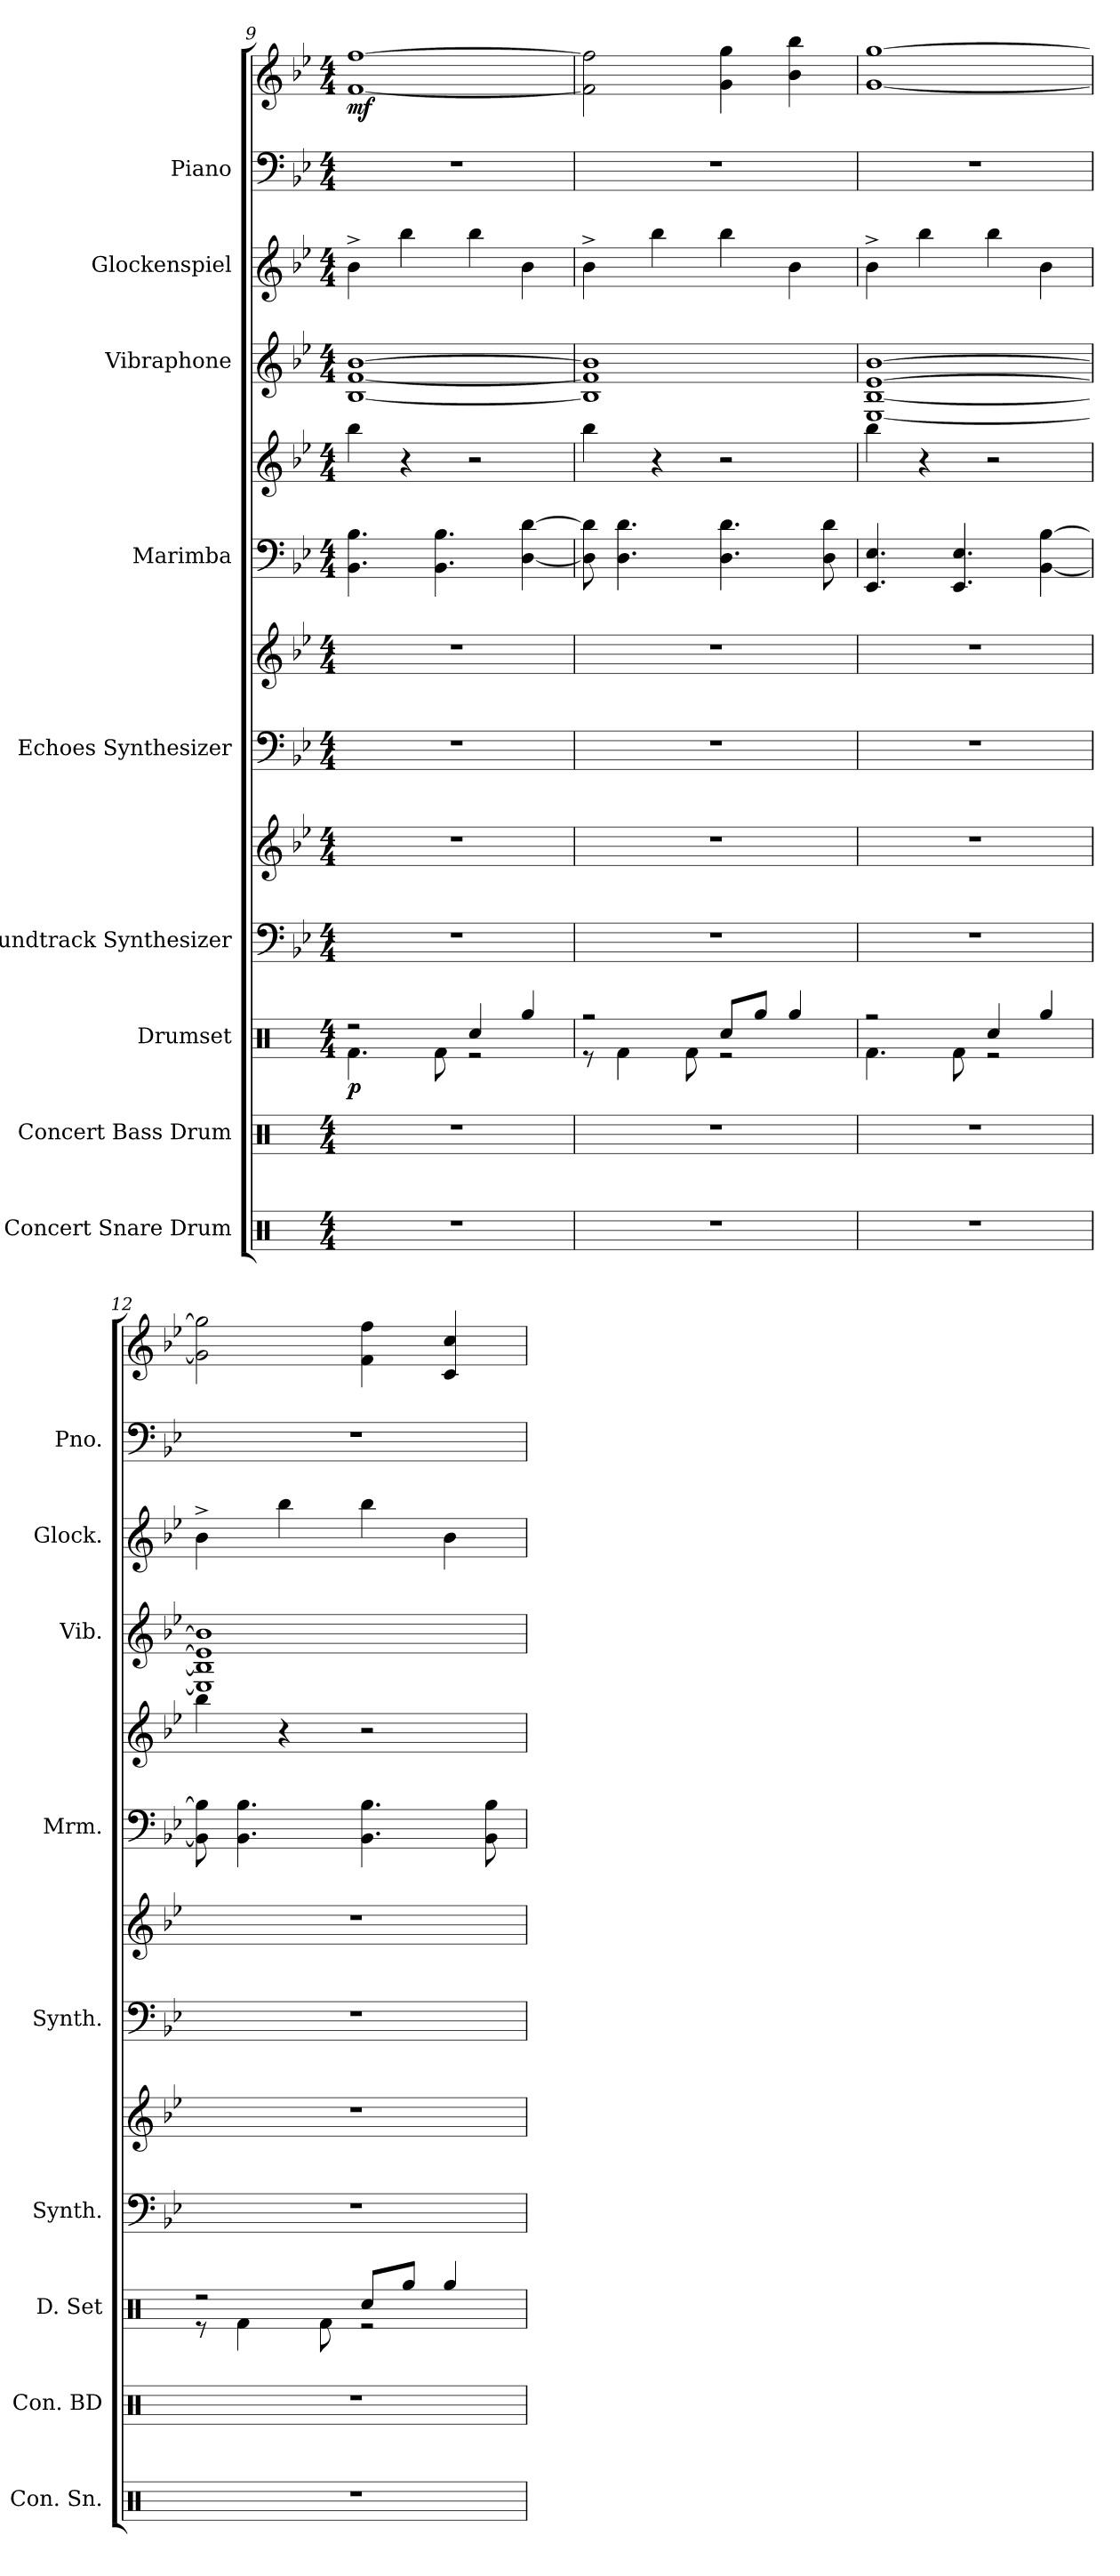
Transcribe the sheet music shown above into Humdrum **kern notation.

**kern	**kern	**kern	**dynam	**kern	**kern	**kern	**kern	**kern	**kern	**kern	**kern	**kern	**kern	**dynam
*part9	*part8	*part7	*part7	*part6	*part6	*part5	*part5	*part4	*part4	*part3	*part2	*part1	*part1	*part1
*staff13	*staff12	*staff11	*staff11	*staff10	*staff9	*staff8	*staff7	*staff6	*staff5	*staff4	*staff3	*staff2	*staff1	*staff1/2
*I"Concert Snare Drum	*I"Concert Bass Drum	*I"Drumset	*	*I"Soundtrack Synthesizer	*	*I"Echoes Synthesizer	*	*I"Marimba	*	*I"Vibraphone	*I"Glockenspiel	*I"Piano	*	*
*I'Con. Sn.	*I'Con. BD	*I'D. Set	*	*I'Synth.	*	*I'Synth.	*	*I'Mrm.	*	*I'Vib.	*I'Glock.	*I'Pno.	*	*
*clefX	*clefX	*clefX	*	*clefF4	*clefG2	*clefF4	*clefG2	*clefF4	*clefG2	*clefG2	*clefG2	*clefF4	*clefG2	*
*	*	*	*	*	*	*	*	*	*	*	*ITrd-14c-24	*	*	*
*k[]	*k[]	*k[]	*	*k[b-e-]	*k[b-e-]	*k[b-e-]	*k[b-e-]	*k[b-e-]	*k[b-e-]	*k[b-e-]	*k[b-e-]	*k[b-e-]	*k[b-e-]	*
*M4/4	*M4/4	*M4/4	*	*M4/4	*M4/4	*M4/4	*M4/4	*M4/4	*M4/4	*M4/4	*M4/4	*M4/4	*M4/4	*
=9	=9	=9	=9	=9	=9	=9	=9	=9	=9	=9	=9	=9	=9	=9
*	*	*^	*	*	*	*	*	*	*	*	*	*	*	*
!	!	!	!	!LO:DY:b	!	!	!	!	!	!	!	!	!	!	!LO:DY:b
1r	1r	2r	4.Rf\	p	1r	1r	1r	1r	4.BB-\ 4.B-\	4bb-\	[1B- [1f [1b-	4bbb-^\	1r	[1f [1ff	mf
.	.	.	.	.	.	.	.	.	.	4r	.	4bbbb-\	.	.	.
.	.	.	8Rf\	.	.	.	.	.	4.BB-\ 4.B-\	.	.	.	.	.	.
.	.	4Rcc/	2r	.	.	.	.	.	.	2r	.	4bbbb-\	.	.	.
.	.	4Rgg/	.	.	.	.	.	.	[4D\ [4d\	.	.	4bbb-\	.	.	.
=10	=10	=10	=10	=10	=10	=10	=10	=10	=10	=10	=10	=10	=10	=10	=10
1r	1r	2r	8r	.	1r	1r	1r	1r	8D\] 8d\]	4bb-\	1B-] 1f] 1b-]	4bbb-^\	1r	2f\] 2ff\]	.
.	.	.	4Rf\	.	.	.	.	.	4.D\ 4.d\	.	.	.	.	.	.
.	.	.	.	.	.	.	.	.	.	4r	.	4bbbb-\	.	.	.
.	.	.	8Rf\	.	.	.	.	.	.	.	.	.	.	.	.
.	.	8Rcc/L	2r	.	.	.	.	.	4.D\ 4.d\	2r	.	4bbbb-\	.	4g\ 4gg\	.
.	.	8Rgg/J	.	.	.	.	.	.	.	.	.	.	.	.	.
.	.	4Rgg/	.	.	.	.	.	.	.	.	.	4bbb-\	.	4b-\ 4bb-\	.
.	.	.	.	.	.	.	.	.	8D\ 8d\	.	.	.	.	.	.
=11	=11	=11	=11	=11	=11	=11	=11	=11	=11	=11	=11	=11	=11	=11	=11
1r	1r	2r	4.Rf\	.	1r	1r	1r	1r	4.EE-/ 4.E-/	4bb-\	[1E- [1B- [1e- [1b-	4bbb-^\	1r	[1g [1gg	.
.	.	.	.	.	.	.	.	.	.	4r	.	4bbbb-\	.	.	.
.	.	.	8Rf\	.	.	.	.	.	4.EE-/ 4.E-/	.	.	.	.	.	.
.	.	4Rcc/	2r	.	.	.	.	.	.	2r	.	4bbbb-\	.	.	.
.	.	4Rgg/	.	.	.	.	.	.	[4BB-\ [4B-\	.	.	4bbb-\	.	.	.
!!LO:PB:g=z
=12	=12	=12	=12	=12	=12	=12	=12	=12	=12	=12	=12	=12	=12	=12	=12
1r	1r	2r	8r	.	1r	1r	1r	1r	8BB-\] 8B-\]	4bb-\	1E-] 1B-] 1e-] 1b-]	4bbb-^\	1r	2g\] 2gg\]	.
.	.	.	4Rf\	.	.	.	.	.	4.BB-\ 4.B-\	.	.	.	.	.	.
.	.	.	.	.	.	.	.	.	.	4r	.	4bbbb-\	.	.	.
.	.	.	8Rf\	.	.	.	.	.	.	.	.	.	.	.	.
.	.	8Rcc/L	2r	.	.	.	.	.	4.BB-\ 4.B-\	2r	.	4bbbb-\	.	4f\ 4ff\	.
.	.	8Rgg/J	.	.	.	.	.	.	.	.	.	.	.	.	.
.	.	4Rgg/	.	.	.	.	.	.	.	.	.	4bbb-\	.	4c/ 4cc/	.
.	.	.	.	.	.	.	.	.	8BB-\ 8B-\	.	.	.	.	.	.
*	*	*v	*v	*	*	*	*	*	*	*	*	*	*	*	*
=	=	=	=	=	=	=	=	=	=	=	=	=	=	=
*-	*-	*-	*-	*-	*-	*-	*-	*-	*-	*-	*-	*-	*-	*-
